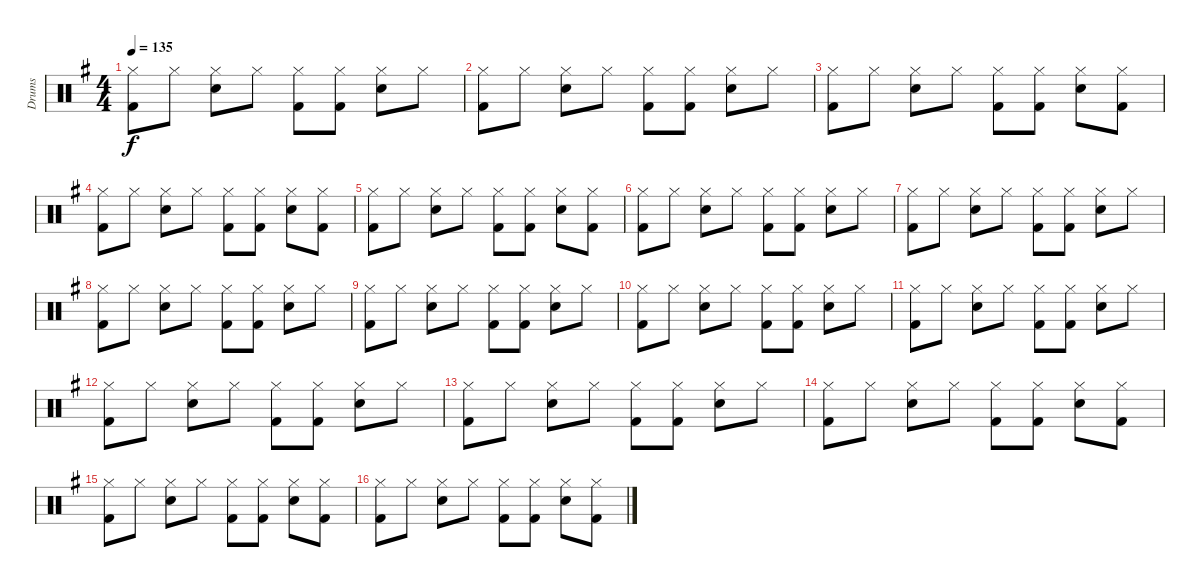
\track ("Drums" "Drums") {instrument percussion}
\staff {score}
\articulation defaults
\ts (4 4)
\tempo 135
\clef neutral
\ks g
("Hi-Hat (closed)" "Kick (hit) 2").8{dy f} "Hi-Hat (closed)".8 ("Hi-Hat (closed)" "Snare (hit) 2").8 "Hi-Hat (closed)".8 ("Hi-Hat (closed)" "Kick (hit) 2").8 ("Hi-Hat (closed)" "Kick (hit) 2").8 ("Hi-Hat (closed)" "Snare (hit) 2").8 "Hi-Hat (closed)".8 |
("Hi-Hat (closed)" "Kick (hit) 2").8 "Hi-Hat (closed)".8 ("Hi-Hat (closed)" "Snare (hit) 2").8 "Hi-Hat (closed)".8 ("Hi-Hat (closed)" "Kick (hit) 2").8 ("Hi-Hat (closed)" "Kick (hit) 2").8 ("Hi-Hat (closed)" "Snare (hit) 2").8 "Hi-Hat (closed)".8 |
("Hi-Hat (closed)" "Kick (hit) 2").8 "Hi-Hat (closed)".8 ("Hi-Hat (closed)" "Snare (hit) 2").8 "Hi-Hat (closed)".8 ("Hi-Hat (closed)" "Kick (hit) 2").8 ("Hi-Hat (closed)" "Kick (hit) 2").8 ("Hi-Hat (closed)" "Snare (hit) 2").8 ("Hi-Hat (closed)" "Kick (hit) 2").8 |
("Hi-Hat (closed)" "Kick (hit) 2").8 "Hi-Hat (closed)".8 ("Hi-Hat (closed)" "Snare (hit) 2").8 "Hi-Hat (closed)".8 ("Hi-Hat (closed)" "Kick (hit) 2").8 ("Hi-Hat (closed)" "Kick (hit) 2").8 ("Hi-Hat (closed)" "Snare (hit) 2").8 ("Hi-Hat (closed)" "Kick (hit) 2").8 |
("Hi-Hat (closed)" "Kick (hit) 2").8 "Hi-Hat (closed)".8 ("Hi-Hat (closed)" "Snare (hit) 2").8 "Hi-Hat (closed)".8 ("Hi-Hat (closed)" "Kick (hit) 2").8 ("Hi-Hat (closed)" "Kick (hit) 2").8 ("Hi-Hat (closed)" "Snare (hit) 2").8 ("Hi-Hat (closed)" "Kick (hit) 2").8 |
("Hi-Hat (closed)" "Kick (hit) 2").8 "Hi-Hat (closed)".8 ("Hi-Hat (closed)" "Snare (hit) 2").8 "Hi-Hat (closed)".8 ("Hi-Hat (closed)" "Kick (hit) 2").8 ("Hi-Hat (closed)" "Kick (hit) 2").8 ("Hi-Hat (closed)" "Snare (hit) 2").8 "Hi-Hat (closed)".8 |
("Hi-Hat (closed)" "Kick (hit) 2").8 "Hi-Hat (closed)".8 ("Hi-Hat (closed)" "Snare (hit) 2").8 "Hi-Hat (closed)".8 ("Hi-Hat (closed)" "Kick (hit) 2").8 ("Hi-Hat (closed)" "Kick (hit) 2").8 ("Hi-Hat (closed)" "Snare (hit) 2").8 "Hi-Hat (closed)".8 |
("Hi-Hat (closed)" "Kick (hit) 2").8 "Hi-Hat (closed)".8 ("Hi-Hat (closed)" "Snare (hit) 2").8 "Hi-Hat (closed)".8 ("Hi-Hat (closed)" "Kick (hit) 2").8 ("Hi-Hat (closed)" "Kick (hit) 2").8 ("Hi-Hat (closed)" "Snare (hit) 2").8 "Hi-Hat (closed)".8 |
("Hi-Hat (closed)" "Kick (hit) 2").8 "Hi-Hat (closed)".8 ("Hi-Hat (closed)" "Snare (hit) 2").8 "Hi-Hat (closed)".8 ("Hi-Hat (closed)" "Kick (hit) 2").8 ("Hi-Hat (closed)" "Kick (hit) 2").8 ("Hi-Hat (closed)" "Snare (hit) 2").8 "Hi-Hat (closed)".8 |
("Hi-Hat (closed)" "Kick (hit) 2").8 "Hi-Hat (closed)".8 ("Hi-Hat (closed)" "Snare (hit) 2").8 "Hi-Hat (closed)".8 ("Hi-Hat (closed)" "Kick (hit) 2").8 ("Hi-Hat (closed)" "Kick (hit) 2").8 ("Hi-Hat (closed)" "Snare (hit) 2").8 "Hi-Hat (closed)".8 |
("Hi-Hat (closed)" "Kick (hit) 2").8 "Hi-Hat (closed)".8 ("Hi-Hat (closed)" "Snare (hit) 2").8 "Hi-Hat (closed)".8 ("Hi-Hat (closed)" "Kick (hit) 2").8 ("Hi-Hat (closed)" "Kick (hit) 2").8 ("Hi-Hat (closed)" "Snare (hit) 2").8 "Hi-Hat (closed)".8 |
("Hi-Hat (closed)" "Kick (hit) 2").8 "Hi-Hat (closed)".8 ("Hi-Hat (closed)" "Snare (hit) 2").8 "Hi-Hat (closed)".8 ("Hi-Hat (closed)" "Kick (hit) 2").8 ("Hi-Hat (closed)" "Kick (hit) 2").8 ("Hi-Hat (closed)" "Snare (hit) 2").8 "Hi-Hat (closed)".8 |
("Hi-Hat (closed)" "Kick (hit) 2").8 "Hi-Hat (closed)".8 ("Hi-Hat (closed)" "Snare (hit) 2").8 "Hi-Hat (closed)".8 ("Hi-Hat (closed)" "Kick (hit) 2").8 ("Hi-Hat (closed)" "Kick (hit) 2").8 ("Hi-Hat (closed)" "Snare (hit) 2").8 "Hi-Hat (closed)".8 |
("Hi-Hat (closed)" "Kick (hit) 2").8 "Hi-Hat (closed)".8 ("Hi-Hat (closed)" "Snare (hit) 2").8 "Hi-Hat (closed)".8 ("Hi-Hat (closed)" "Kick (hit) 2").8 ("Hi-Hat (closed)" "Kick (hit) 2").8 ("Hi-Hat (closed)" "Snare (hit) 2").8 ("Hi-Hat (closed)" "Kick (hit) 2").8 |
("Hi-Hat (closed)" "Kick (hit) 2").8 "Hi-Hat (closed)".8 ("Hi-Hat (closed)" "Snare (hit) 2").8 "Hi-Hat (closed)".8 ("Hi-Hat (closed)" "Kick (hit) 2").8 ("Hi-Hat (closed)" "Kick (hit) 2").8 ("Hi-Hat (closed)" "Snare (hit) 2").8 ("Hi-Hat (closed)" "Kick (hit) 2").8 |
("Hi-Hat (closed)" "Kick (hit) 2").8 "Hi-Hat (closed)".8 ("Hi-Hat (closed)" "Snare (hit) 2").8 "Hi-Hat (closed)".8 ("Hi-Hat (closed)" "Kick (hit) 2").8 ("Hi-Hat (closed)" "Kick (hit) 2").8 ("Hi-Hat (closed)" "Snare (hit) 2").8 ("Hi-Hat (closed)" "Kick (hit) 2").8
